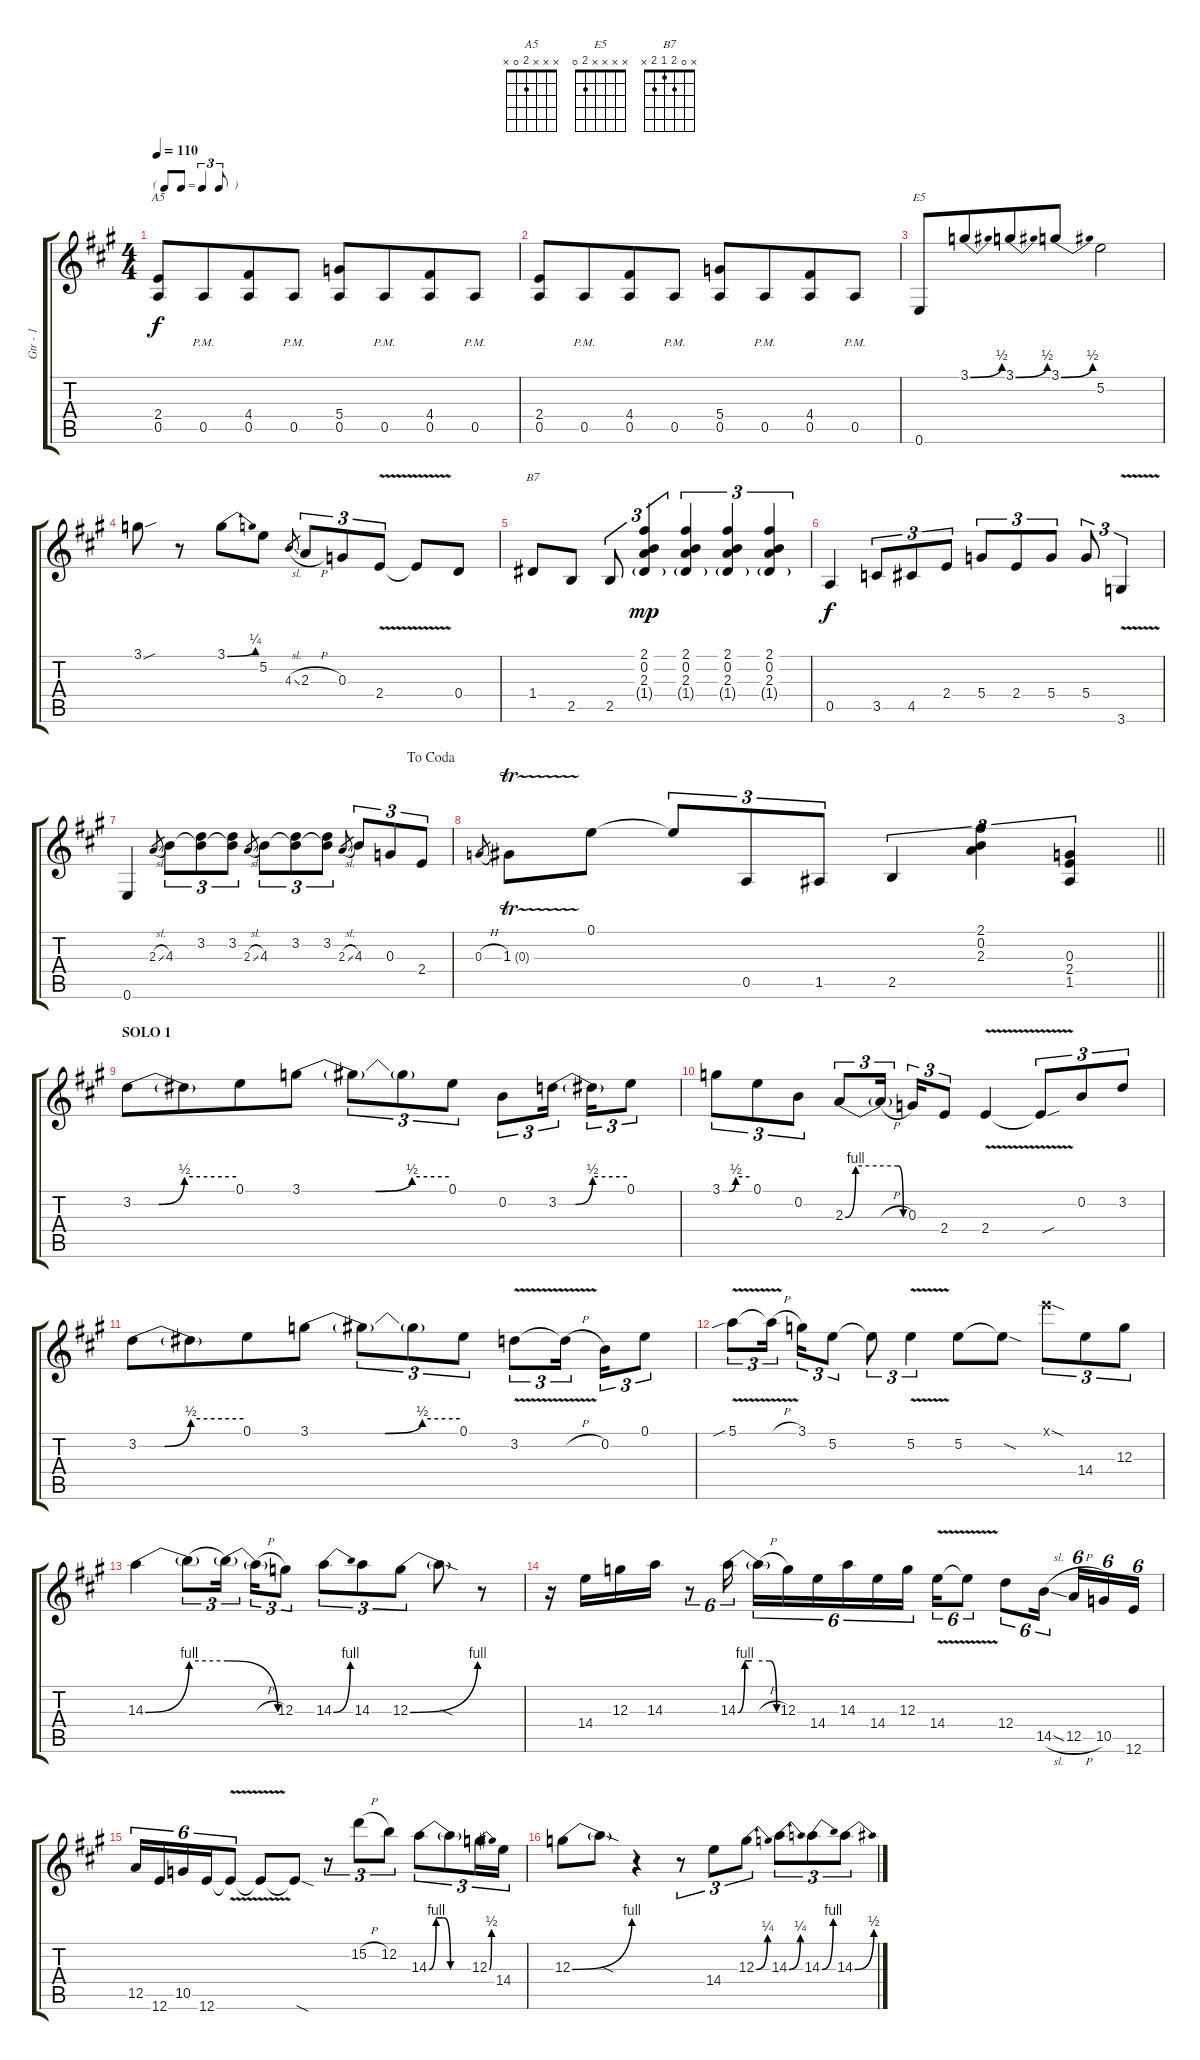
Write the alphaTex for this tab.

\track ("Gtr - 1" "Gtr - 1") {instrument overdrivenguitar}
\staff {score tabs}
\tuning (E4 B3 G3 D3 A2 E2) {hide}
\chord ("A5" x x x 2 0 x)
\chord ("E5" x x x x 2 0)
\chord ("B7" x 0 2 1 2 x)
\ts (4 4)
\tf triplet8th
\tempo 110
\clef g2
\ks a
(2.4 0.5).8{ch "A5" dy f} 0.5{pm}.8{beam merge} (4.4 0.5).8 0.5{pm}.8 (5.4 0.5).8 0.5{pm}.8{beam merge} (4.4 0.5).8 0.5{pm}.8 |
(2.4 0.5).8 0.5{pm}.8{beam merge} (4.4 0.5).8 0.5{pm}.8 (5.4 0.5).8 0.5{pm}.8{beam merge} (4.4 0.5).8 0.5{pm}.8 |
0.6.8{ch "E5"} 3.1{be (bend 0 0 60 2)}.8{beam merge} 3.1{be (bend 0 0 60 2)}.8 3.1{be (bend 0 0 60 2)}.8 5.2.2 |
3.1{sou}.8 r.8 3.1{be (bend 0 0 60 1)}.8 5.2.8 4.3{sl}.8{gr} 2.3{h}.8{tu (3 2)} 0.3.8{tu (3 2)} 2.4{v}.8{tu (3 2)} 2.4{t}.8 0.4.8 |
1.4.8{ch "B7"} 2.5.8 2.5.8{tu (3 2)} (2.1 0.2 2.3 1.4{g}).4{tu (3 2) dy mp} (2.1 0.2 2.3 1.4{g}).4{tu (3 2)} (2.1 0.2 2.3 1.4{g}).4{tu (3 2)} (2.1 0.2 2.3 1.4{g}).4{tu (3 2)} |
0.5.4{dy f} 3.5.8{tu (3 2)} 4.5.8{tu (3 2)} 2.4.8{tu (3 2)} 5.4.8{tu (3 2)} 2.4.8{tu (3 2)} 5.4.8{tu (3 2)} 5.4.8{tu (3 2)} 3.6{v}.4{tu (3 2)} |
\jump dacoda
0.6.4 2.3{sl}.8{gr} 4.3.8{tu (3 2)} (3.2 4.3{t}).8{tu (3 2)} (3.2 4.3{t}).8{tu (3 2)} 2.3{sl}.8{gr} 4.3.8{tu (3 2)} (3.2 4.3{t}).8{tu (3 2)} (3.2 4.3{t}).8{tu (3 2)} 2.3{sl}.8{gr} 4.3.8{tu (3 2)} 0.3.8{tu (3 2)} 2.4.8{tu (3 2)} |
\barLineRight lightlight
0.3{h}.8{gr} 1.3{tr (0 32)}.8 0.1.8 0.1{t}.8{tu (3 2)} 0.5.8{tu (3 2) beam merge} 1.5.8{tu (3 2)} 2.5.4{tu (3 2)} (2.1 0.2 2.3).4{tu (3 2)} (0.3 2.4 1.5).4{tu (3 2)} |
\section ("" "SOLO 1")
3.2{be (custom 0 0 15 0 30 2 60 2)}.8 3.2{t}.8{beam merge} 0.1.8 3.1{be (custom 0 0 15 0 30 0 45 2 60 2)}.8 3.1{t}.8{tu (3 2)} 3.1{t}.8{tu (3 2)} 0.1.8{tu (3 2)} 0.2.8{tu (3 2)} 3.2{be (custom 0 0 15 0 30 2 60 2)}.16{tu (3 2)} 3.2{t}.16{tu (3 2)} 0.1.8{tu (3 2)} |
3.1{be (custom 0 0 15 0 30 2 60 2)}.8{tu (3 2)} 0.1.8{tu (3 2)} 0.2.8{tu (3 2)} 2.3{be (custom 0 0 10 4 50 4 55 0 60 0)}.8{tu (3 2)} 2.3{h t}.16{tu (3 2)} 0.3.16{tu (3 2)} 2.4.8{tu (3 2)} 2.4{v}.4 2.4{sou t}.8{tu (3 2)} 0.2.8{tu (3 2)} 3.2.8{tu (3 2)} |
3.2{be (custom 0 0 15 0 30 2 60 2)}.8 3.2{t}.8{beam merge} 0.1.8 3.1{be (custom 0 0 15 0 30 0 45 2 60 2)}.8 3.1{t}.8{tu (3 2)} 3.1{t}.8{tu (3 2)} 0.1.8{tu (3 2)} 3.2{v}.8{tu (3 2)} 3.2{h t}.16{tu (3 2)} 0.2.16{tu (3 2)} 0.1.8{tu (3 2)} |
5.1{v sib}.8{tu (3 2)} 5.1{h t}.16{tu (3 2)} 3.1.16{tu (3 2)} 5.2.8{tu (3 2)} 5.2{t}.8{tu (3 2)} 5.2{v}.4{tu (3 2)} 5.2.8 5.2{sod t}.8 12.1{sod x}.8{tu (3 2)} 14.4.8{tu (3 2)} 12.3.8{tu (3 2)} |
14.3{be (bend 0 0 60 4)}.4 14.3{be (hold 0 4 60 4) t}.8{tu (3 2)} 14.3{be (release 0 4 60 0) t}.16{tu (3 2)} 14.3{h t}.16{tu (3 2)} 12.3.8{tu (3 2)} 14.3{be (bend 0 0 60 4)}.8{tu (3 2)} 14.3.8{tu (3 2)} 12.3{be (bend 0 0 60 4)}.8{tu (3 2)} 12.3{sod t}.8 r.8 |
r.16 14.4.16 12.3.16 14.3.16 r.8{tu (6 4)} 14.3{be (custom 0 0 10 4 20 4 45 4 55 0 60 0)}.16{tu (6 4)} 14.3{h t}.16{tu (6 4)} 12.3.16{tu (6 4)} 14.4.16{tu (6 4)} 14.3.16{tu (6 4)} 14.4.16{tu (6 4)} 12.3.16{tu (6 4)} 14.4{v}.16{tu (6 4)} 14.4{t}.8{tu (6 4)} 12.4.8{tu (6 4)} 14.5{sl}.16{tu (6 4)} 12.5{h}.16{tu (6 4)} 10.5.16{tu (6 4)} 12.6.16{tu (6 4)} |
12.5.16{tu (6 4)} 12.6.16{tu (6 4)} 10.5.16{tu (6 4)} 12.6.16{tu (6 4)} 12.6{v t}.8{tu (6 4)} 12.6{t}.8 12.6{sod t}.8 r.8{tu (3 2)} 15.2{h}.8{tu (3 2)} 12.2.8{tu (3 2)} 14.3{be (custom 0 0 10 4 20 4 30 0 60 0)}.8{tu (3 2)} 14.3{t}.8{tu (3 2)} 12.3{be (bend 0 0 60 2)}.16{tu (3 2)} 14.4.16{tu (3 2)} |
12.3{be (bend 0 0 60 4)}.8 12.3{sod t}.8 r.4 r.8{tu (3 2)} 14.4.8{tu (3 2)} 12.3{be (bend 0 0 60 1)}.8{tu (3 2)} 14.3{be (bend 0 0 60 1)}.8{tu (3 2)} 14.3{be (bend 0 0 60 4)}.8{tu (3 2)} 14.3{be (bend 0 0 60 2)}.8{tu (3 2)}
